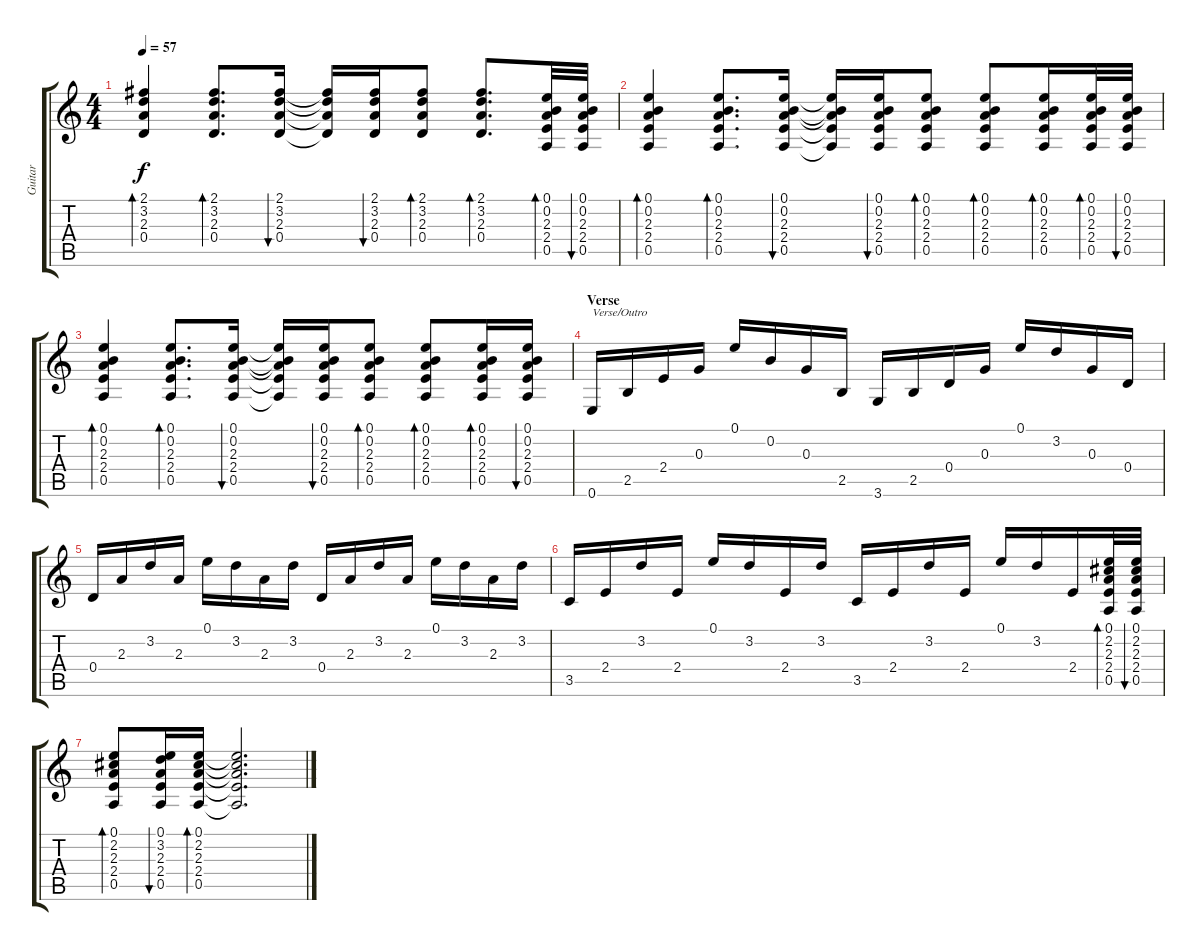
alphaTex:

\track ("Guitar" "Guitar") {instrument acousticguitarsteel}
\staff {score tabs}
\tuning (E4 B3 G3 D3 A2 E2) {hide}
\ts (4 4)
\tempo 57
\clef g2
\ks c
(2.1 3.2 2.3 0.4).4{bd 60 dy f} (2.1 3.2 2.3 0.4).8{d bd 60} (2.1 3.2 2.3 0.4).16{bu 60} (2.1{t} 3.2{t} 2.3{t} 0.4{t}).16 (2.1 3.2 2.3 0.4).16{bu 60} (2.1 3.2 2.3 0.4).8{bd 60} (2.1 3.2 2.3 0.4).8{d bd 60} (0.1 0.2 2.3 2.4 0.5).32{bd 60} (0.1 0.2 2.3 2.4 0.5).32{bu 60} |
(0.1 0.2 2.3 2.4 0.5).4{bd 60} (0.1 0.2 2.3 2.4 0.5).8{d bd 60} (0.1 0.2 2.3 2.4 0.5).16{bu 60} (0.1{t} 0.2{t} 2.3{t} 2.4{t} 0.5{t}).16 (0.1 0.2 2.3 2.4 0.5).16{bu 60} (0.1 0.2 2.3 2.4 0.5).8{bd 60} (0.1 0.2 2.3 2.4 0.5).8{bd 60} (0.1 0.2 2.3 2.4 0.5).16{bd 60} (0.1 0.2 2.3 2.4 0.5).32{bd 60} (0.1 0.2 2.3 2.4 0.5).32{bu 60} |
(0.1 0.2 2.3 2.4 0.5).4{bd 60} (0.1 0.2 2.3 2.4 0.5).8{d bd 60} (0.1 0.2 2.3 2.4 0.5).16{bu 60} (0.1{t} 0.2{t} 2.3{t} 2.4{t} 0.5{t}).16 (0.1 0.2 2.3 2.4 0.5).16{bu 60} (0.1 0.2 2.3 2.4 0.5).8{bd 60} (0.1 0.2 2.3 2.4 0.5).8{bd 60} (0.1 0.2 2.3 2.4 0.5).16{bd 60} (0.1 0.2 2.3 2.4 0.5).16{bu 60} |
\section ("" "Verse")
0.6.16{txt "Verse/Outro"} 2.5.16 2.4.16 0.3.16 0.1.16 0.2.16 0.3.16 2.5.16 3.6.16 2.5.16 0.4.16 0.3.16 0.1.16 3.2.16 0.3.16 0.4.16 |
0.4.16 2.3.16 3.2.16 2.3.16 0.1.16 3.2.16 2.3.16 3.2.16 0.4.16 2.3.16 3.2.16 2.3.16 0.1.16 3.2.16 2.3.16 3.2.16 |
3.5.16 2.4.16 3.2.16 2.4.16 0.1.16 3.2.16 2.4.16 3.2.16 3.5.16 2.4.16 3.2.16 2.4.16 0.1.16 3.2.16 2.4.16 (0.1 2.2 2.3 2.4 0.5).32{bd 60} (0.1 2.2 2.3 2.4 0.5).32{bu 60} |
(0.1 2.2 2.3 2.4 0.5).8{bd 60} (0.1 3.2 2.3 2.4 0.5).16{bu 60} (0.1 2.2 2.3 2.4 0.5).16{bd 60} (0.1{t} 2.2{t} 2.3{t} 2.4{t} 0.5{t}).2{d}
